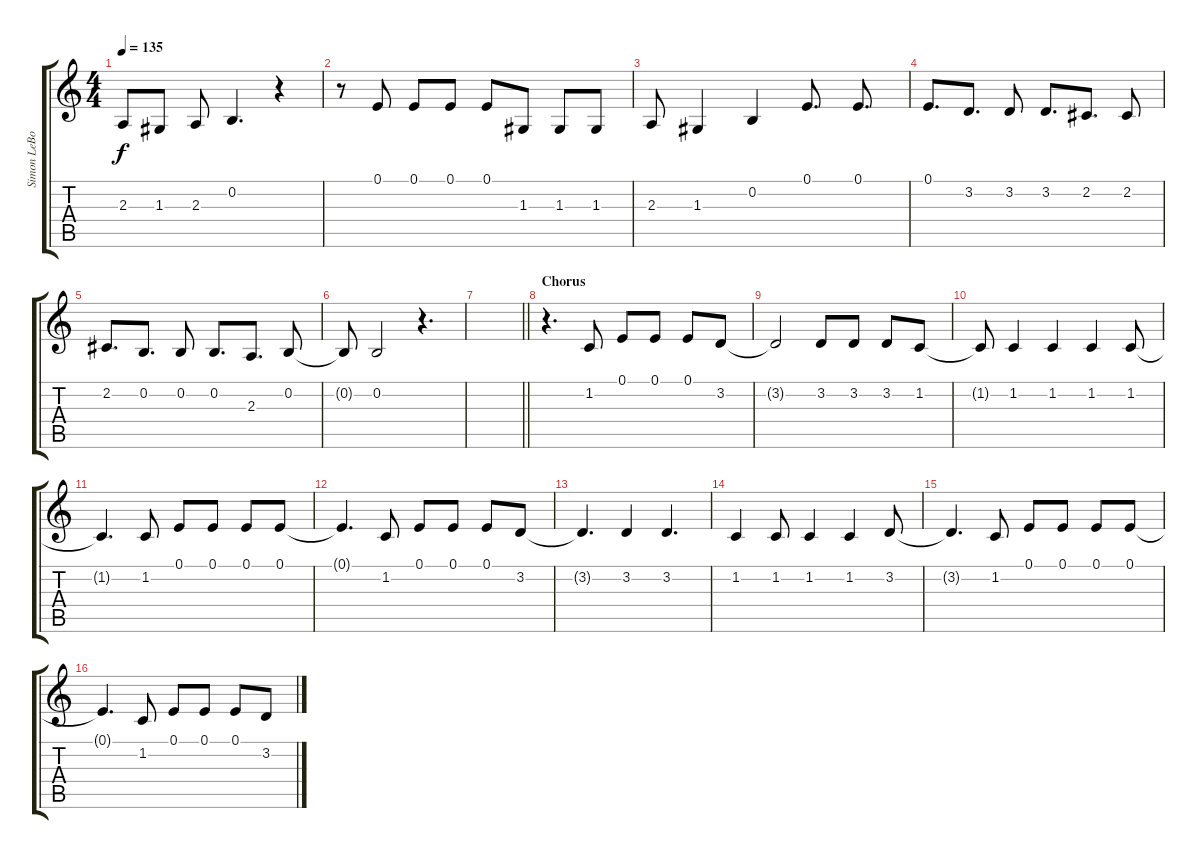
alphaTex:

\track ("Simon LeBon" "Simon LeBo") {instrument harmonica}
\staff {score tabs}
\tuning (E4 B3 G3 D3 A2 E2) {hide}
\ts (4 4)
\tempo 135
\clef g2
\ks c
2.3.8{dy f} 1.3.8 2.3.8 0.2.4{d} r.4 |
r.8 0.1.8 0.1.8 0.1.8 0.1.8 1.3.8 1.3.8 1.3.8 |
2.3.8 1.3.4 0.2.4 0.1.8{d} 0.1.8{d} |
0.1.8{d} 3.2.8{d} 3.2.8 3.2.8{d} 2.2.8{d} 2.2.8 |
2.2.8{d} 0.2.8{d} 0.2.8 0.2.8{d} 2.3.8{d} 0.2.8 |
0.2{t}.8 0.2.2 r.4{d} |
\barLineRight lightlight
|
\section ("" "Chorus")
r.4{d} 1.2.8 0.1.8 0.1.8 0.1.8 3.2.8 |
3.2{t}.2 3.2.8 3.2.8 3.2.8 1.2.8 |
1.2{t}.8 1.2.4 1.2.4 1.2.4 1.2.8 |
1.2{t}.4{d} 1.2.8 0.1.8 0.1.8 0.1.8 0.1.8 |
0.1{t}.4{d} 1.2.8 0.1.8 0.1.8 0.1.8 3.2.8 |
3.2{t}.4{d} 3.2.4 3.2.4{d} |
1.2.4 1.2.8 1.2.4 1.2.4 3.2.8 |
3.2{t}.4{d} 1.2.8 0.1.8 0.1.8 0.1.8 0.1.8 |
0.1{t}.4{d} 1.2.8 0.1.8 0.1.8 0.1.8 3.2.8
